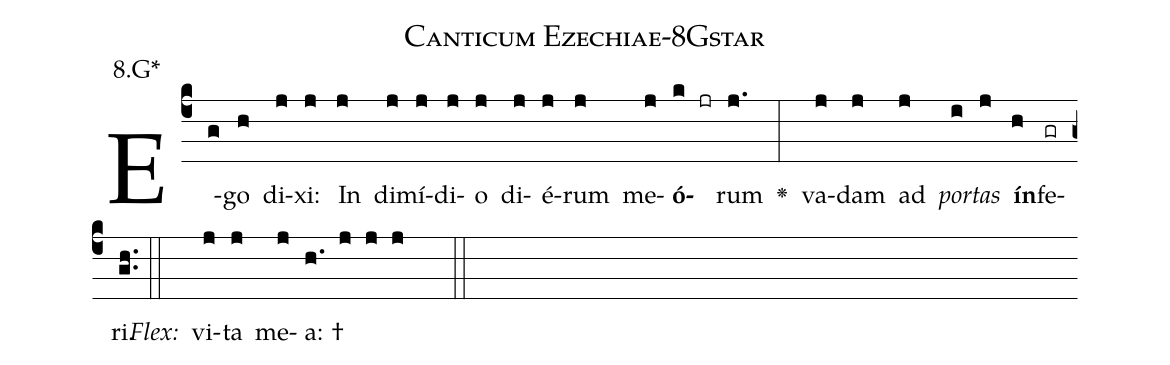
name: Canticum Ezechiae-8Gstar;
annotation: 8.G*;
%%
(c4)E(g)go(h) di(j)xi:(j) In(j) di(j)mí(j)di(j)o(j) di(j)é(j)rum(j) me(j)<b>ó</b>(k jr)rum(j.) <v>\greheightstar</v>(:) va(j)dam(j) ad(j) <i>por</i>(i)<i>tas</i>(j) <b>ín</b>(h)fe(gr)ri.(gh..) (::)
<i>Flex:</i>()  vi(j)ta(j) me(j)a: †(h. j j j  ::)

%E(j) u(j) o(i) u(j) a(h) e.(gh..) (::)
